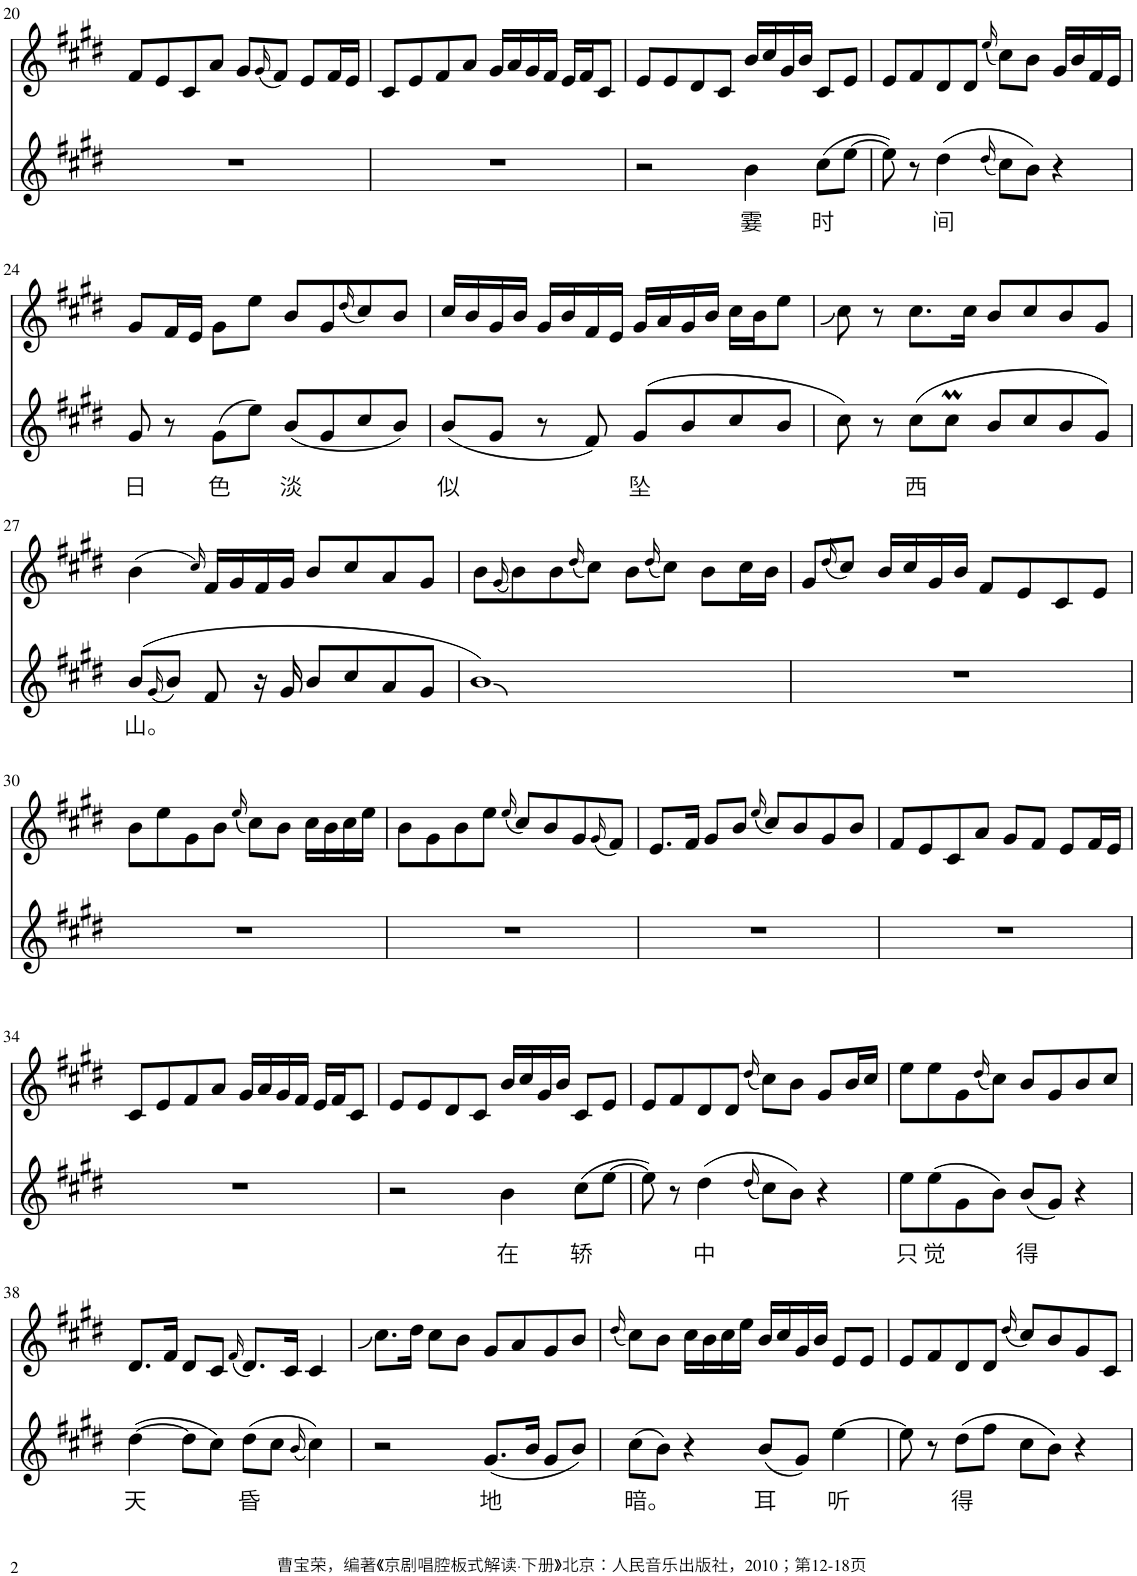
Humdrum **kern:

**kern	**text	**kern
*part2	*part2	*part1
*staff2	*staff2	*staff1
*I"Piano	*	*I"Piano
*I'Pno	*	*I'Pno
!!LO:PB:g=z
*clefG2	*	*clefG2
*k[f#c#g#d#]	*	*k[f#c#g#d#]
*M4/4	*	*M4/4
=20	=20	=20
1r	.	8f#/L
.	.	8e/
.	.	8c#/
.	.	8a/J
.	.	8g#/L
.	.	(16qg#/
.	.	8f#/J)
.	.	8e/L
.	.	16f#/L
.	.	16e/JJ
=21	=21	=21
1r	.	8c#/L
.	.	8e/
.	.	8f#/
.	.	8a/J
.	.	16g#/LL
.	.	16a/
.	.	16g#/
.	.	16f#/JJ
.	.	16e/LL
.	.	16f#/J
.	.	8c#/J
=22	=22	=22
2r	.	8e/L
.	.	8e/
.	.	8d#/
.	.	8c#/J
!	!LO:LY:b	!
4b\	霎	16b/LL
.	.	16cc#/
.	.	16g#/
.	.	16b/JJ
!	!LO:LY:b	!
(8cc#\L	时	8c#/L
[8ee\J	.	8e/J
=23	=23	=23
8ee\])	.	8e/L
8r	.	8f#/
!	!LO:LY:b	!
(4dd#\	间	8d#/
.	.	8d#/J
(16qdd#/	.	(16qee/
8cc#\L)	.	8cc#\L)
8b\J)	.	8b\J
4r	.	16g#/LL
.	.	16b/
.	.	16f#/
.	.	16e/JJ
!!LO:LB:g=z
=24	=24	=24
!	!LO:LY:b	!
8g#/	日	8g#/L
8r	.	16f#/L
.	.	16e/JJ
!	!LO:LY:b	!
(8g#\L	色	8g#\L
8ee\J)	.	8ee\J
!	!LO:LY:b	!
(8b/L	淡	8b/L
8g#/	.	8g#/
.	.	(16qdd#/
8cc#/	.	8cc#/)
8b/J)	.	8b/J
=25	=25	=25
!	!LO:LY:b	!
(8b/L	似	16cc#/LL
.	.	16b/
8g#/J	.	16g#/
.	.	16b/JJ
8r	.	16g#/LL
.	.	16b/
8f#/)	.	16f#/
.	.	16e/JJ
!	!LO:LY:b	!
(8g#/L	坠	16g#/LL
.	.	16a/
8b/	.	16g#/
.	.	16b/JJ
8cc#/	.	16cc#\LL
.	.	16b\J
8b/J	.	8ee\J
=26	=26	=26
8cc#\)	.	8cc#\
8r	.	8r
!	!LO:LY:b	!
(8cc#\L	西	8.cc#\L
8cc#M\J	.	.
.	.	16cc#\Jk
8b/L	.	8b/L
8cc#/	.	8cc#/
8b/	.	8b/
8g#/J)	.	8g#/J
!!LO:LB:g=z
=27	=27	=27
!	!LO:LY:b	!
(8b/L	山。	(4b\
(16qg#/	.	.
8b/J)	.	.
.	.	16qcc#/)
8f#/	.	16f#/LL
.	.	16g#/
16r	.	16f#/
16g#/	.	16g#/JJ
8b/L	.	8b/L
8cc#/	.	8cc#/
8a/	.	8a/
8g#/J	.	8g#/J
=28	=28	=28
1b)	.	8b\L
.	.	(16qg#/
.	.	8b\)
.	.	8b\
.	.	(16qdd#/
.	.	8cc#\J)
.	.	8b\L
.	.	(16qdd#/
.	.	8cc#\J)
.	.	8b\L
.	.	16cc#\L
.	.	16b\JJ
=29	=29	=29
1r	.	8g#/L
.	.	(16qdd#/
.	.	8cc#/J)
.	.	16b/LL
.	.	16cc#/
.	.	16g#/
.	.	16b/JJ
.	.	8f#/L
.	.	8e/
.	.	8c#/
.	.	8e/J
!!LO:LB:g=z
=30	=30	=30
1r	.	8b\L
.	.	8ee\
.	.	8g#\
.	.	8b\J
.	.	(16qee/
.	.	8cc#\L)
.	.	8b\J
.	.	16cc#\LL
.	.	16b\
.	.	16cc#\
.	.	16ee\JJ
=31	=31	=31
1r	.	8b\L
.	.	8g#\
.	.	8b\
.	.	8ee\J
.	.	(16qee/
.	.	8cc#/L)
.	.	8b/
.	.	8g#/
.	.	(16qg#/
.	.	8f#/J)
=32	=32	=32
1r	.	8.e/L
.	.	16f#/Jk
.	.	8g#/L
.	.	8b/J
.	.	(16qee/
.	.	8cc#/L)
.	.	8b/
.	.	8g#/
.	.	8b/J
=33	=33	=33
1r	.	8f#/L
.	.	8e/
.	.	8c#/
.	.	8a/J
.	.	8g#/L
.	.	8f#/J
.	.	8e/L
.	.	16f#/L
.	.	16e/JJ
!!LO:LB:g=z
=34	=34	=34
1r	.	8c#/L
.	.	8e/
.	.	8f#/
.	.	8a/J
.	.	16g#/LL
.	.	16a/
.	.	16g#/
.	.	16f#/JJ
.	.	16e/LL
.	.	16f#/J
.	.	8c#/J
=35	=35	=35
2r	.	8e/L
.	.	8e/
.	.	8d#/
.	.	8c#/J
!	!LO:LY:b	!
4b\	在	16b/LL
.	.	16cc#/
.	.	16g#/
.	.	16b/JJ
!	!LO:LY:b	!
(8cc#\L	轿	8c#/L
[8ee\J	.	8e/J
=36	=36	=36
8ee\])	.	8e/L
8r	.	8f#/
!	!LO:LY:b	!
(4dd#\	中	8d#/
.	.	8d#/J
(16qdd#/	.	(16qdd#/
8cc#\L)	.	8cc#\L)
8b\J)	.	8b\J
4r	.	8g#/L
.	.	16b/L
.	.	16cc#/JJ
=37	=37	=37
!	!LO:LY:b	!
8ee\L	只	8ee\L
!	!LO:LY:b	!
(8ee\	觉	8ee\
8g#\	.	8g#\
.	.	(16qdd#/
8b\J)	.	8cc#\J)
!	!LO:LY:b	!
(8b/L	得	8b/L
8g#/J)	.	8g#/
4r	.	8b/
.	.	8cc#/J
!!LO:LB:g=z
=38	=38	=38
!	!LO:LY:b	!
([4dd#\	天	8.d#/L
.	.	16f#/Jk
8dd#\L]	.	8d#/L
8cc#\J)	.	8c#/J
.	.	(16qf#/
!	!LO:LY:b	!
(8dd#\L	昏	8.d#/L)
8cc#\J	.	.
.	.	16c#/Jk
(16qb/	.	.
4cc#\))	.	4c#/
=39	=39	=39
2r	.	8.cc#\L
.	.	16dd#\Jk
.	.	8cc#\L
.	.	8b\J
!	!LO:LY:b	!
(8.g#/L	地	8g#/L
.	.	8a/
16b/Jk	.	.
8g#/L	.	8g#/
8b/J)	.	8b/J
=40	=40	=40
.	.	(16qdd#/
!	!LO:LY:b	!
(8cc#\L	暗。	8cc#\L)
8b\J)	.	8b\J
4r	.	16cc#\LL
.	.	16b\
.	.	16cc#\
.	.	16ee\JJ
!	!LO:LY:b	!
(8b/L	耳	16b/LL
.	.	16cc#/
8g#/J)	.	16g#/
.	.	16b/JJ
!	!LO:LY:b	!
[4ee\	听	8e/L
.	.	8e/J
=41	=41	=41
8ee\]	.	8e/L
8r	.	8f#/
!	!LO:LY:b	!
(8dd#\L	得	8d#/
8ff#\J	.	8d#/J
.	.	(16qdd#/
8cc#\L	.	8cc#/L)
8b\J)	.	8b/
4r	.	8g#/
.	.	8c#/J
=	=	=
*-	*-	*-
